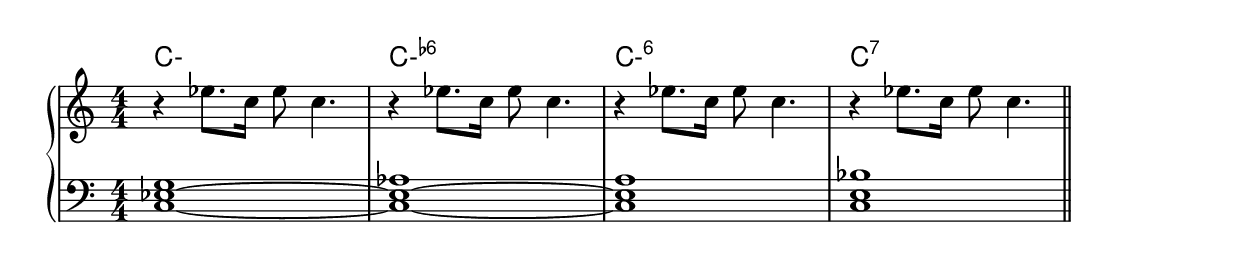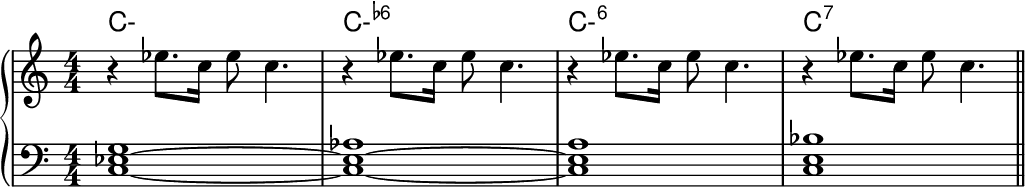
\version "2.24.4"
\language "english"
#(ly:set-option 'crop #t)
\include "include/alt.ly"
\score {
  \midi {
    \tempo 4=120
  }
  \layout {
    \context {
      \Score
      \omit BarNumber
    }
    indent = 0\mm
  }
  \new GrandStaff <<
    \chords {
      \set chordChanges = ##t % only show chords when they change
      \set noChordSymbol = ""
      \set minorChordModifier = \markup { "-" }
      \set midiMaximumVolume = #0 % prevent named chords sounding
      c1:min | c:min6- | c:min6 | c1:7
    }
    \new Staff {
      \key c \major
      \numericTimeSignature
      \time 4/4
      \clef treble {
        \relative {
          \skip \f % spacer to set voice volume
          r4 ef''8. c16 ef8 c4. |
          r4 ef8. c16 ef8 c4. |
          r4 ef8. c16 ef8 c4. |
          r4 ef8. c16 ef8 c4.
          \bar "||"
        }
      }
    }
    \new Staff {
      \clef bass {
        \skip \f % spacer to set voice volume
        <c~ ef~ g>1 |
        <c~ ef~ af>1 |
        <c ef a>1 |
        <c e bf>1 |
        \bar "||"
      }
    }
  >>
}
